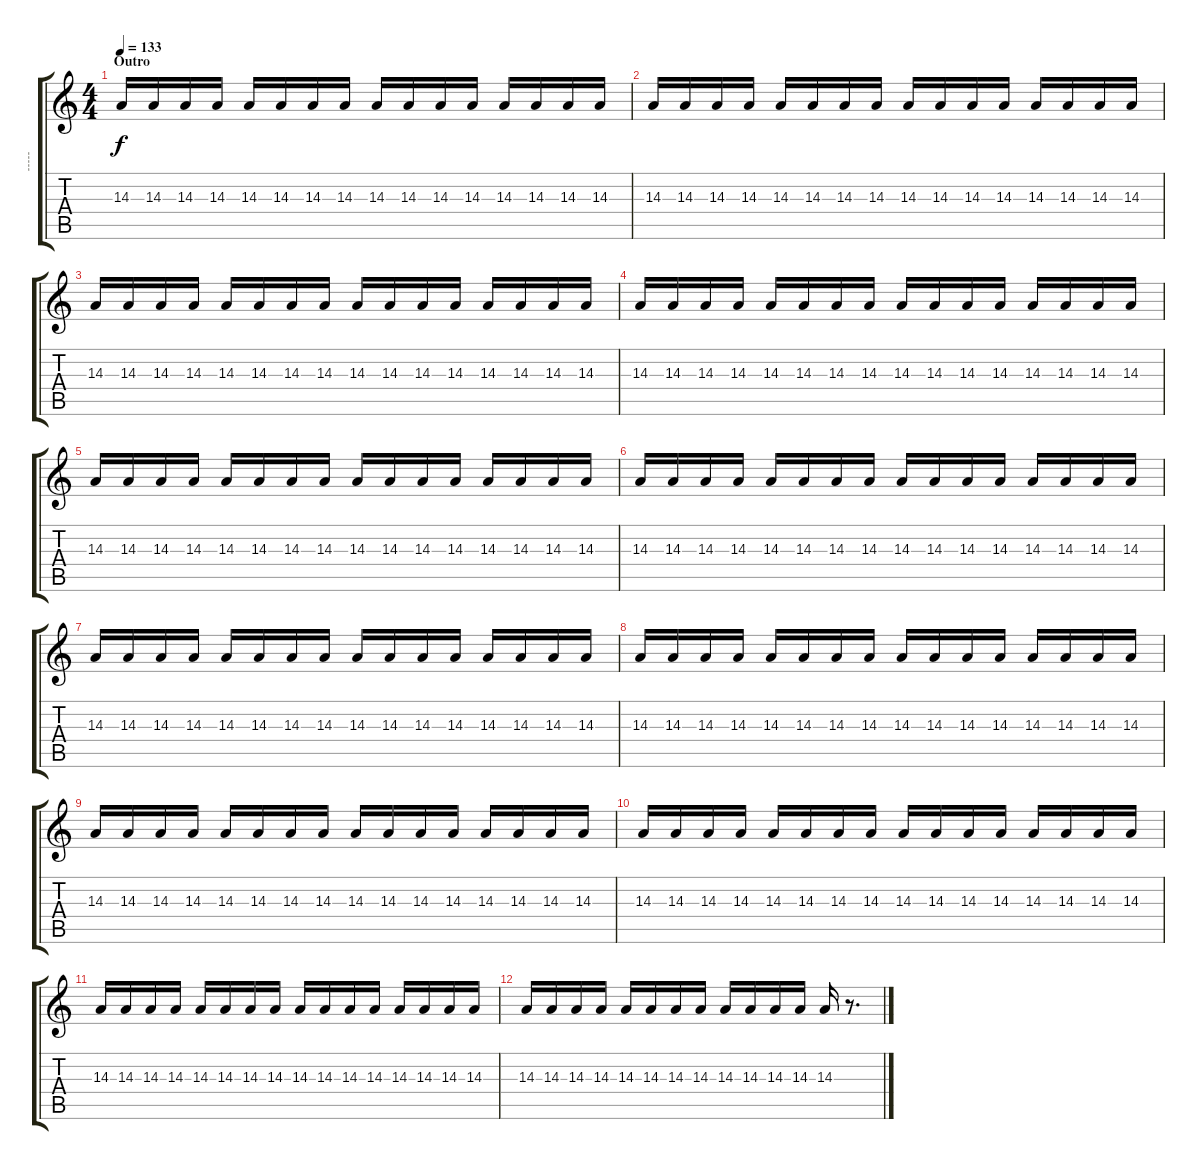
\track ("-----" "-----") {instrument gunshot}
\staff {score tabs}
\tuning (E4 B3 G3 D3 A2 E2) {hide}
\ts (4 4)
\section ("" "Outro")
\tempo 133
\clef g2
\ks c
14.3.16{dy f} 14.3.16 14.3.16 14.3.16 14.3.16 14.3.16 14.3.16 14.3.16 14.3.16 14.3.16 14.3.16 14.3.16 14.3.16 14.3.16 14.3.16 14.3.16 |
14.3.16 14.3.16 14.3.16 14.3.16 14.3.16 14.3.16 14.3.16 14.3.16 14.3.16 14.3.16 14.3.16 14.3.16 14.3.16 14.3.16 14.3.16 14.3.16 |
14.3.16 14.3.16 14.3.16 14.3.16 14.3.16 14.3.16 14.3.16 14.3.16 14.3.16 14.3.16 14.3.16 14.3.16 14.3.16 14.3.16 14.3.16 14.3.16 |
14.3.16 14.3.16 14.3.16 14.3.16 14.3.16 14.3.16 14.3.16 14.3.16 14.3.16 14.3.16 14.3.16 14.3.16 14.3.16 14.3.16 14.3.16 14.3.16 |
14.3.16 14.3.16 14.3.16 14.3.16 14.3.16 14.3.16 14.3.16 14.3.16 14.3.16 14.3.16 14.3.16 14.3.16 14.3.16 14.3.16 14.3.16 14.3.16 |
14.3.16 14.3.16 14.3.16 14.3.16 14.3.16 14.3.16 14.3.16 14.3.16 14.3.16 14.3.16 14.3.16 14.3.16 14.3.16 14.3.16 14.3.16 14.3.16 |
14.3.16 14.3.16 14.3.16 14.3.16 14.3.16 14.3.16 14.3.16 14.3.16 14.3.16 14.3.16 14.3.16 14.3.16 14.3.16 14.3.16 14.3.16 14.3.16 |
14.3.16 14.3.16 14.3.16 14.3.16 14.3.16 14.3.16 14.3.16 14.3.16 14.3.16 14.3.16 14.3.16 14.3.16 14.3.16 14.3.16 14.3.16 14.3.16 |
14.3.16 14.3.16 14.3.16 14.3.16 14.3.16 14.3.16 14.3.16 14.3.16 14.3.16 14.3.16 14.3.16 14.3.16 14.3.16 14.3.16 14.3.16 14.3.16 |
14.3.16 14.3.16 14.3.16 14.3.16 14.3.16 14.3.16 14.3.16 14.3.16 14.3.16 14.3.16 14.3.16 14.3.16 14.3.16 14.3.16 14.3.16 14.3.16 |
14.3.16 14.3.16 14.3.16 14.3.16 14.3.16 14.3.16 14.3.16 14.3.16 14.3.16 14.3.16 14.3.16 14.3.16 14.3.16 14.3.16 14.3.16 14.3.16 |
14.3.16 14.3.16 14.3.16 14.3.16 14.3.16 14.3.16 14.3.16 14.3.16 14.3.16 14.3.16 14.3.16 14.3.16 14.3.16 r.8{d}
